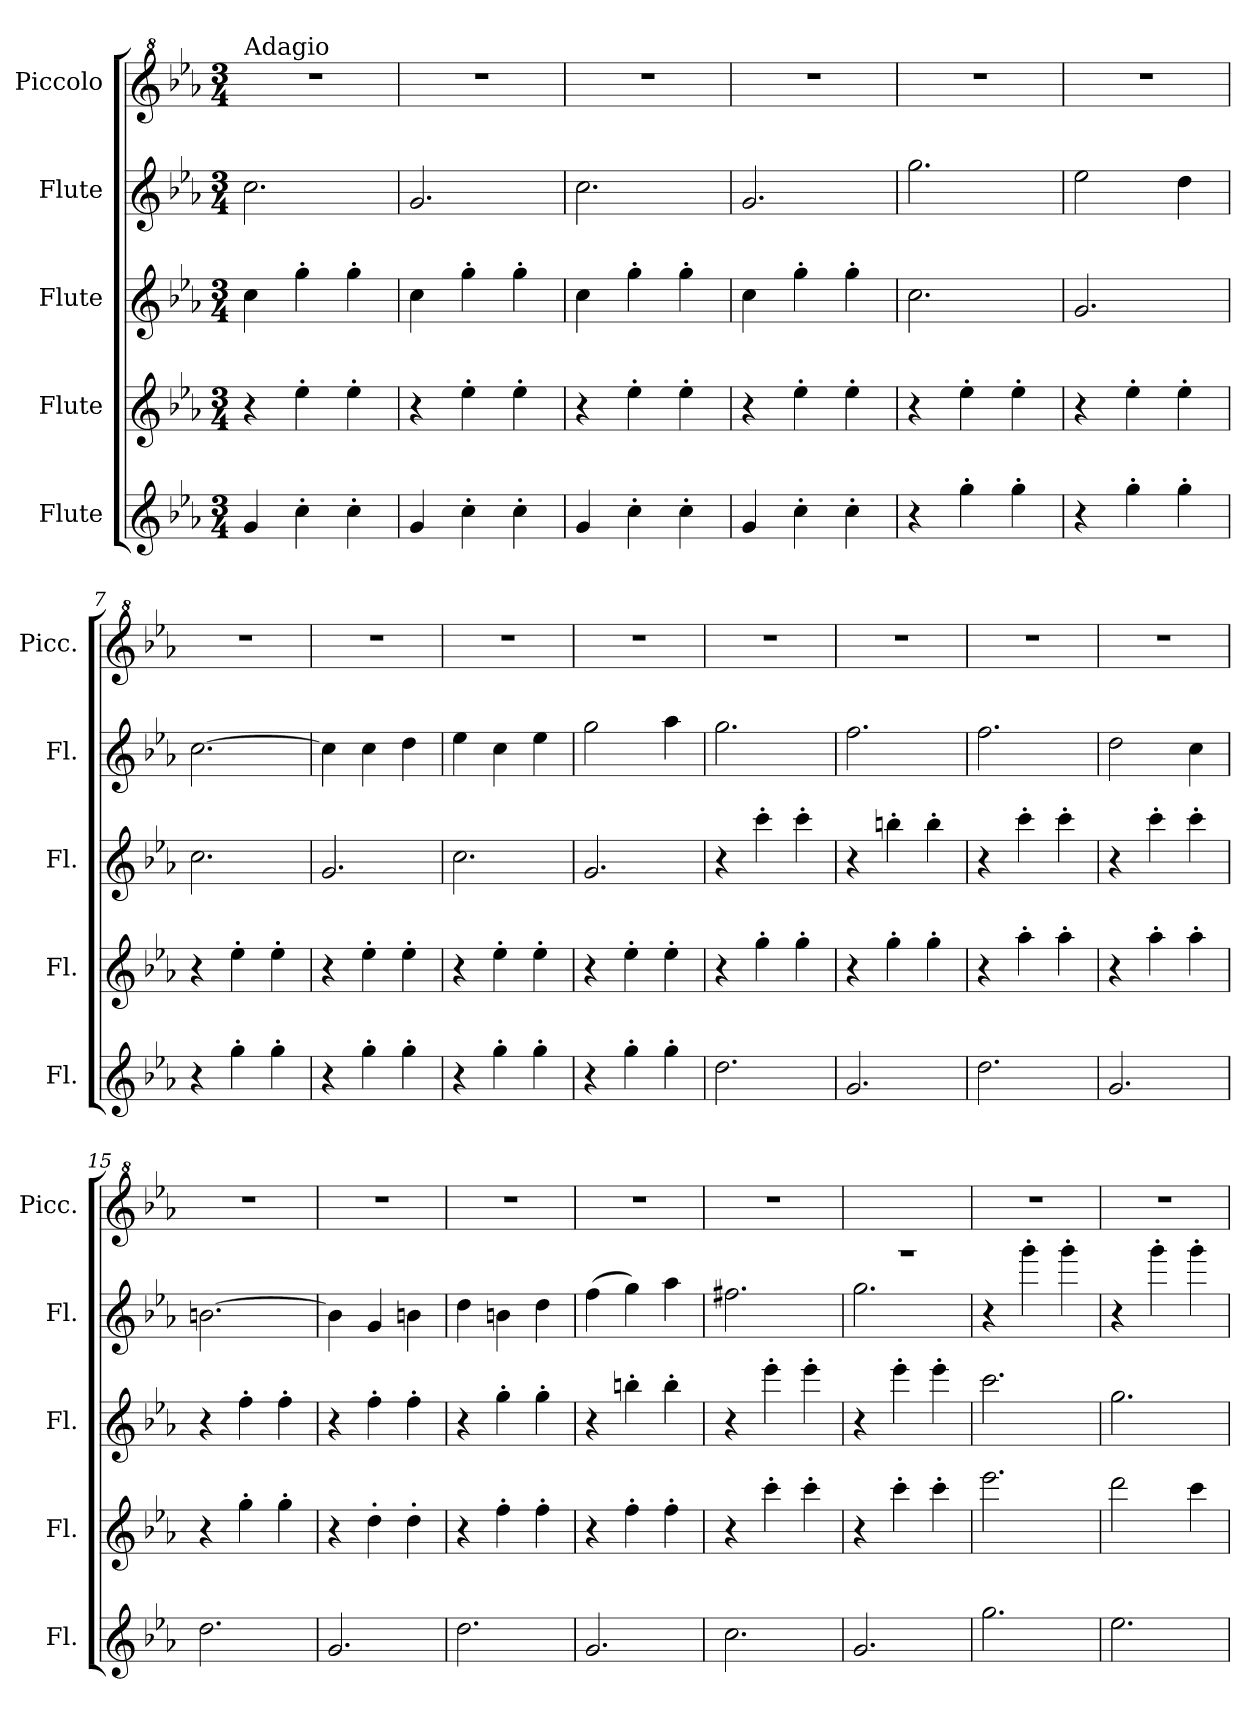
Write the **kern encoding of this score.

**kern	**kern	**kern	**kern	**kern
*part5	*part4	*part3	*part2	*part1
*staff5	*staff4	*staff3	*staff2	*staff1
*I"Flute	*I"Flute	*I"Flute	*I"Flute	*I"Piccolo
*I'Fl.	*I'Fl.	*I'Fl.	*I'Fl.	*I'Picc.
*clefG2	*clefG2	*clefG2	*clefG2	*clefG^2
*	*	*	*	*ITrd-7c-12
*k[b-e-a-]	*k[b-e-a-]	*k[b-e-a-]	*k[b-e-a-]	*k[b-e-a-]
*E-:	*E-:	*E-:	*E-:	*E-:
*M3/4	*M3/4	*M3/4	*M3/4	*M3/4
=1	=1	=1	=1	=1
!	!	!	!	!LO:TX:a:t=Adagio
4g/	4r	4cc\	2.cc\	2.r
4cc'\	4ee-'\	4gg'\	.	.
4cc'\	4ee-'\	4gg'\	.	.
=2	=2	=2	=2	=2
4g/	4r	4cc\	2.g/	2.r
4cc'\	4ee-'\	4gg'\	.	.
4cc'\	4ee-'\	4gg'\	.	.
=3	=3	=3	=3	=3
4g/	4r	4cc\	2.cc\	2.r
4cc'\	4ee-'\	4gg'\	.	.
4cc'\	4ee-'\	4gg'\	.	.
=4	=4	=4	=4	=4
4g/	4r	4cc\	2.g/	2.r
4cc'\	4ee-'\	4gg'\	.	.
4cc'\	4ee-'\	4gg'\	.	.
=5	=5	=5	=5	=5
4r	4r	2.cc\	2.gg\	2.r
4gg'\	4ee-'\	.	.	.
4gg'\	4ee-'\	.	.	.
=6	=6	=6	=6	=6
4r	4r	2.g/	2ee-\	2.r
4gg'\	4ee-'\	.	.	.
4gg'\	4ee-'\	.	4dd\	.
=7	=7	=7	=7	=7
4r	4r	2.cc\	[2.cc\	2.r
4gg'\	4ee-'\	.	.	.
4gg'\	4ee-'\	.	.	.
=8	=8	=8	=8	=8
4r	4r	2.g/	4cc\]	2.r
4gg'\	4ee-'\	.	4cc\	.
4gg'\	4ee-'\	.	4dd\	.
=9	=9	=9	=9	=9
4r	4r	2.cc\	4ee-\	2.r
4gg'\	4ee-'\	.	4cc\	.
4gg'\	4ee-'\	.	4ee-\	.
=10	=10	=10	=10	=10
4r	4r	2.g/	2gg\	2.r
4gg'\	4ee-'\	.	.	.
4gg'\	4ee-'\	.	4aa-\	.
!!LO:LB:g=z
=11	=11	=11	=11	=11
2.dd\	4r	4r	2.gg\	2.r
.	4gg'\	4ccc'\	.	.
.	4gg'\	4ccc'\	.	.
=12	=12	=12	=12	=12
2.g/	4r	4r	2.ff\	2.r
.	4gg'\	4bbn'\	.	.
.	4gg'\	4bb'\	.	.
=13	=13	=13	=13	=13
2.dd\	4r	4r	2.ff\	2.r
.	4aa-'\	4ccc'\	.	.
.	4aa-'\	4ccc'\	.	.
=14	=14	=14	=14	=14
2.g/	4r	4r	2dd\	2.r
.	4aa-'\	4ccc'\	.	.
.	4aa-'\	4ccc'\	4cc\	.
=15	=15	=15	=15	=15
2.dd\	4r	4r	[2.bn\	2.r
.	4gg'\	4ff'\	.	.
.	4gg'\	4ff'\	.	.
=16	=16	=16	=16	=16
2.g/	4r	4r	4b\]	2.r
.	4dd'\	4ff'\	4g/	.
.	4dd'\	4ff'\	4bn\	.
=17	=17	=17	=17	=17
2.dd\	4r	4r	4dd\	2.r
.	4ff'\	4gg'\	4bn\	.
.	4ff'\	4gg'\	4dd\	.
=18	=18	=18	=18	=18
2.g/	4r	4r	(4ff\	2.r
.	4ff'\	4bbn'\	4gg\)	.
.	4ff'\	4bb'\	4aa-\	.
=19	=19	=19	=19	=19
2.cc\	4r	4r	2.ff#X\	2.r
.	4ccc'\	4eee-'\	.	.
.	4ccc'\	4eee-'\	.	.
=20	=20	=20	=20	=20
2.g/	4r	4r	2.gg\	2.ra
.	4ccc'\	4eee-'\	.	.
.	4ccc'\	4eee-'\	.	.
!!LO:PB:g=z
=21	=21	=21	=21	=21
2.gg\	2.eee-\	2.ccc\	4r	2.r
.	.	.	4ggg'\	.
.	.	.	4ggg'\	.
=22	=22	=22	=22	=22
2.ee-\	2ddd\	2.gg\	4r	2.r
.	.	.	4ggg'\	.
.	4ccc\	.	4ggg'\	.
=	=	=	=	=
*-	*-	*-	*-	*-
